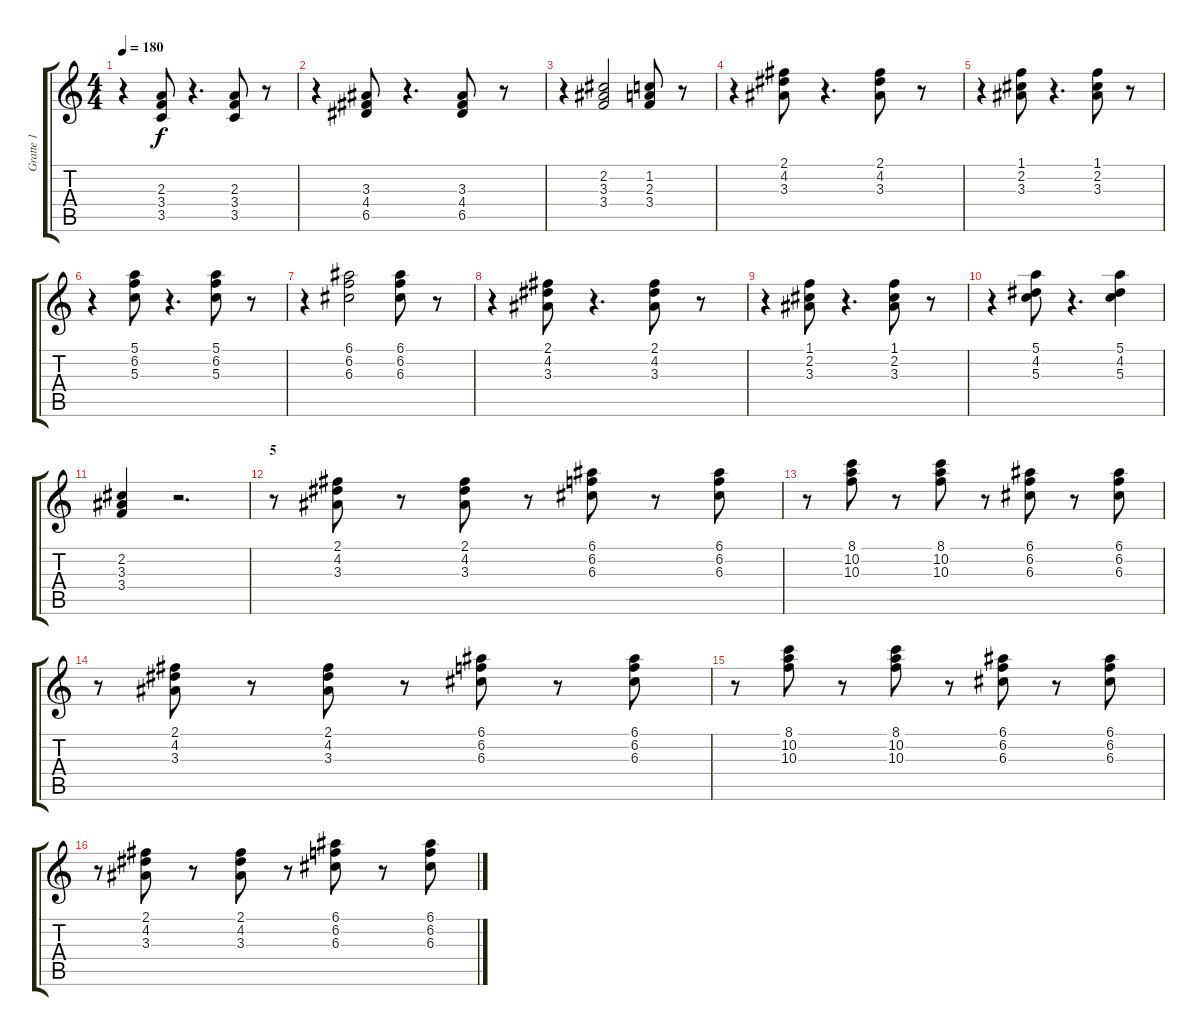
\track ("Gratte 1" "Gratte 1") {instrument overdrivenguitar}
\staff {score tabs}
\tuning (E4 B3 G3 D3 A2 E2) {hide}
\ts (4 4)
\tempo 180
\clef g2
\ks c
r.4{dy f} (2.3 3.4 3.5).8 r.4{d} (2.3 3.4 3.5).8 r.8 |
r.4 (3.3 4.4 6.5).8 r.4{d} (3.3 4.4 6.5).8 r.8 |
r.4 (2.2 3.3 3.4).2 (1.2 2.3 3.4).8 r.8 |
r.4 (2.1 4.2 3.3).8 r.4{d} (2.1 4.2 3.3).8 r.8 |
r.4 (1.1 2.2 3.3).8 r.4{d} (1.1 2.2 3.3).8 r.8 |
r.4 (5.1 6.2 5.3).8 r.4{d} (5.1 6.2 5.3).8 r.8 |
r.4 (6.1 6.2 6.3).2 (6.1 6.2 6.3).8 r.8 |
r.4 (2.1 4.2 3.3).8 r.4{d} (2.1 4.2 3.3).8 r.8 |
r.4 (1.1 2.2 3.3).8 r.4{d} (1.1 2.2 3.3).8 r.8 |
r.4 (5.1 4.2 5.3).8 r.4{d} (5.1 4.2 5.3).4 |
(2.2 3.3 3.4).4 r.2{d volume 14} |
\section ("" "5")
r.8 (2.1 4.2 3.3).8 r.8 (2.1 4.2 3.3).8 r.8 (6.1 6.2 6.3).8 r.8 (6.1 6.2 6.3).8 |
r.8 (8.1 10.2 10.3).8 r.8 (8.1 10.2 10.3).8 r.8 (6.1 6.2 6.3).8 r.8 (6.1 6.2 6.3).8 |
r.8 (2.1 4.2 3.3).8 r.8 (2.1 4.2 3.3).8 r.8 (6.1 6.2 6.3).8 r.8 (6.1 6.2 6.3).8 |
r.8 (8.1 10.2 10.3).8 r.8 (8.1 10.2 10.3).8 r.8 (6.1 6.2 6.3).8 r.8 (6.1 6.2 6.3).8 |
r.8 (2.1 4.2 3.3).8 r.8 (2.1 4.2 3.3).8 r.8 (6.1 6.2 6.3).8 r.8 (6.1 6.2 6.3).8
